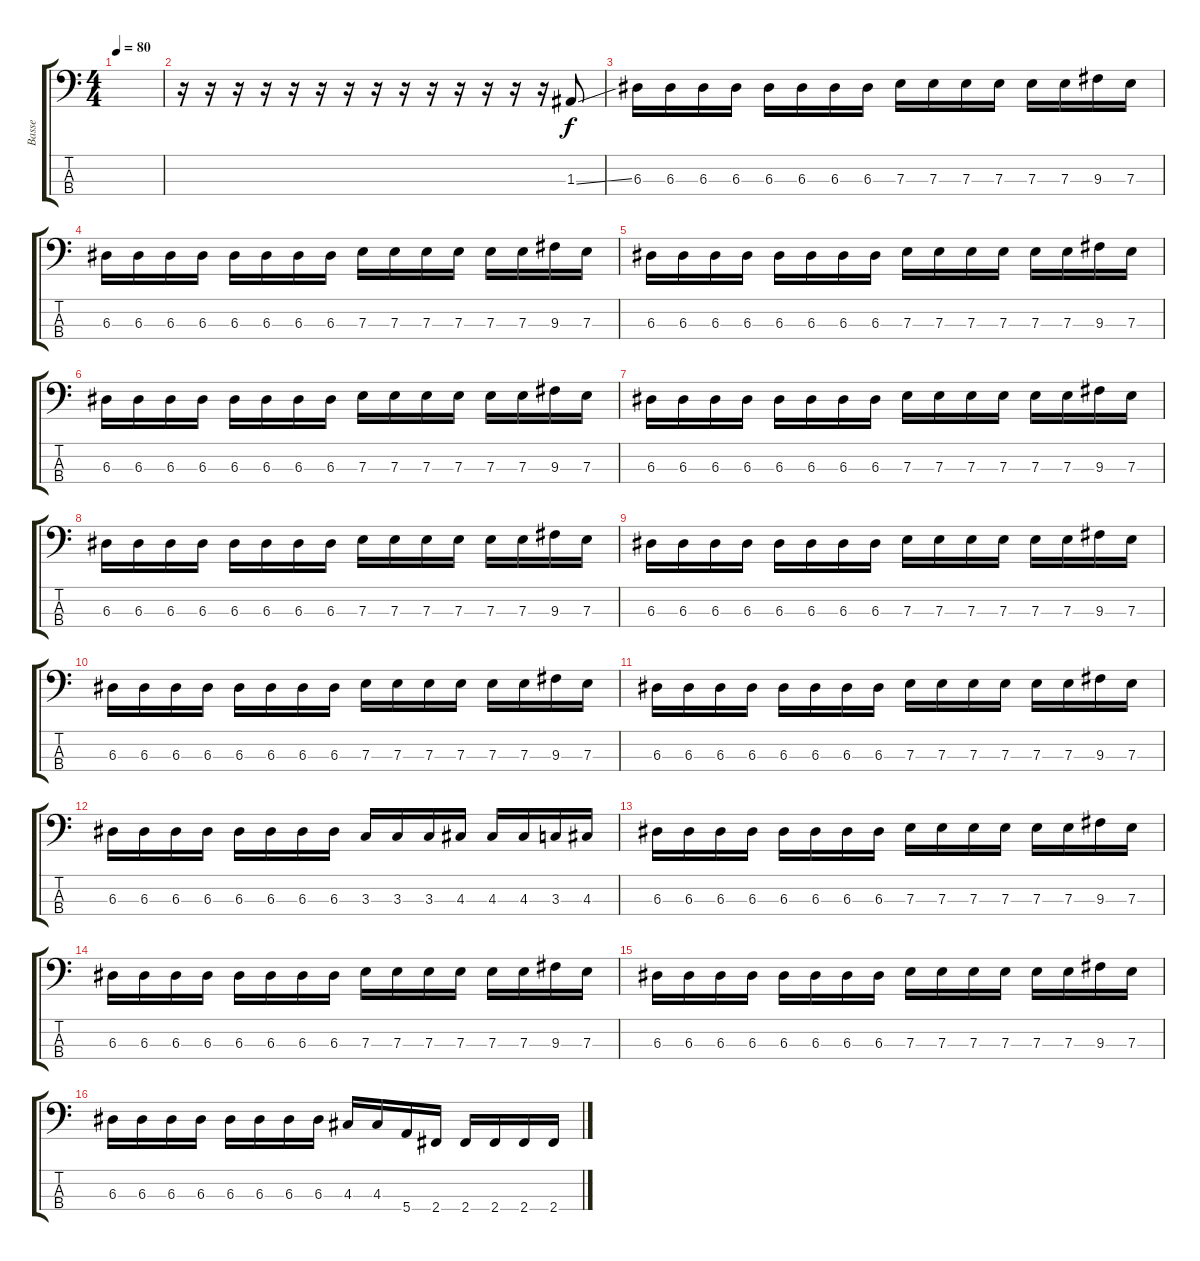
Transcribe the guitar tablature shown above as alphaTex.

\track ("Basse" "Basse") {instrument electricbassfinger}
\staff {score tabs}
\tuning (G2 D2 A1 E1) {hide}
\ts (4 4)
\tempo 80
\clef f4
\ks c
|
r.16 r.16 r.16 r.16 r.16 r.16 r.16 r.16 r.16 r.16 r.16 r.16 r.16 r.16 1.3{ss}.8 |
6.3.16 6.3.16 6.3.16 6.3.16 6.3.16 6.3.16 6.3.16 6.3.16 7.3.16 7.3.16 7.3.16 7.3.16 7.3.16 7.3.16 9.3.16 7.3.16 |
6.3.16 6.3.16 6.3.16 6.3.16 6.3.16 6.3.16 6.3.16 6.3.16 7.3.16 7.3.16 7.3.16 7.3.16 7.3.16 7.3.16 9.3.16 7.3.16 |
6.3.16 6.3.16 6.3.16 6.3.16 6.3.16 6.3.16 6.3.16 6.3.16 7.3.16 7.3.16 7.3.16 7.3.16 7.3.16 7.3.16 9.3.16 7.3.16 |
6.3.16 6.3.16 6.3.16 6.3.16 6.3.16 6.3.16 6.3.16 6.3.16 7.3.16 7.3.16 7.3.16 7.3.16 7.3.16 7.3.16 9.3.16 7.3.16 |
6.3.16 6.3.16 6.3.16 6.3.16 6.3.16 6.3.16 6.3.16 6.3.16 7.3.16 7.3.16 7.3.16 7.3.16 7.3.16 7.3.16 9.3.16 7.3.16 |
6.3.16 6.3.16 6.3.16 6.3.16 6.3.16 6.3.16 6.3.16 6.3.16 7.3.16 7.3.16 7.3.16 7.3.16 7.3.16 7.3.16 9.3.16 7.3.16 |
6.3.16 6.3.16 6.3.16 6.3.16 6.3.16 6.3.16 6.3.16 6.3.16 7.3.16 7.3.16 7.3.16 7.3.16 7.3.16 7.3.16 9.3.16 7.3.16 |
6.3.16 6.3.16 6.3.16 6.3.16 6.3.16 6.3.16 6.3.16 6.3.16 7.3.16 7.3.16 7.3.16 7.3.16 7.3.16 7.3.16 9.3.16 7.3.16 |
6.3.16 6.3.16 6.3.16 6.3.16 6.3.16 6.3.16 6.3.16 6.3.16 7.3.16 7.3.16 7.3.16 7.3.16 7.3.16 7.3.16 9.3.16 7.3.16 |
6.3.16 6.3.16 6.3.16 6.3.16 6.3.16 6.3.16 6.3.16 6.3.16 3.3.16 3.3.16 3.3.16 4.3.16 4.3.16 4.3.16 3.3.16 4.3.16 |
6.3.16 6.3.16 6.3.16 6.3.16 6.3.16 6.3.16 6.3.16 6.3.16 7.3.16 7.3.16 7.3.16 7.3.16 7.3.16 7.3.16 9.3.16 7.3.16 |
6.3.16 6.3.16 6.3.16 6.3.16 6.3.16 6.3.16 6.3.16 6.3.16 7.3.16 7.3.16 7.3.16 7.3.16 7.3.16 7.3.16 9.3.16 7.3.16 |
6.3.16 6.3.16 6.3.16 6.3.16 6.3.16 6.3.16 6.3.16 6.3.16 7.3.16 7.3.16 7.3.16 7.3.16 7.3.16 7.3.16 9.3.16 7.3.16 |
6.3.16 6.3.16 6.3.16 6.3.16 6.3.16 6.3.16 6.3.16 6.3.16 4.3.16 4.3.16 5.4.16 2.4.16 2.4.16 2.4.16 2.4.16 2.4.16
